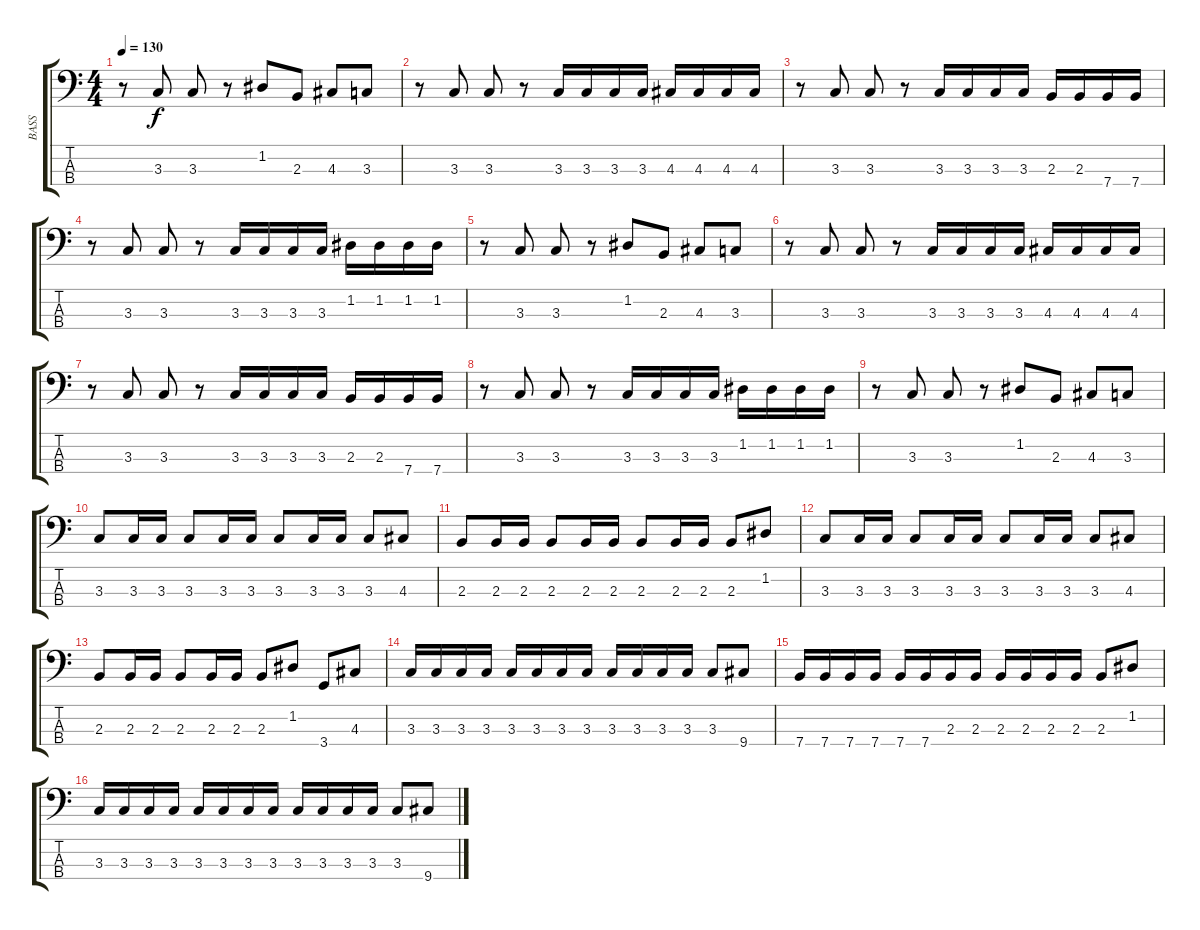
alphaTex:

\track ("BASS" "BASS") {instrument electricbassfinger}
\staff {score tabs}
\tuning (G2 D2 A1 E1) {hide}
\ts (4 4)
\tempo 130
\clef f4
\ks c
r.8{dy f} 3.3.8 3.3.8 r.8 1.2.8 2.3.8 4.3.8 3.3.8 |
r.8 3.3.8 3.3.8 r.8 3.3.16 3.3.16 3.3.16 3.3.16 4.3.16 4.3.16 4.3.16 4.3.16 |
r.8 3.3.8 3.3.8 r.8 3.3.16 3.3.16 3.3.16 3.3.16 2.3.16 2.3.16 7.4.16 7.4.16 |
r.8 3.3.8 3.3.8 r.8 3.3.16 3.3.16 3.3.16 3.3.16 1.2.16 1.2.16 1.2.16 1.2.16 |
r.8 3.3.8 3.3.8 r.8 1.2.8 2.3.8 4.3.8 3.3.8 |
r.8 3.3.8 3.3.8 r.8 3.3.16 3.3.16 3.3.16 3.3.16 4.3.16 4.3.16 4.3.16 4.3.16 |
r.8 3.3.8 3.3.8 r.8 3.3.16 3.3.16 3.3.16 3.3.16 2.3.16 2.3.16 7.4.16 7.4.16 |
r.8 3.3.8 3.3.8 r.8 3.3.16 3.3.16 3.3.16 3.3.16 1.2.16 1.2.16 1.2.16 1.2.16 |
r.8 3.3.8 3.3.8 r.8 1.2.8 2.3.8 4.3.8 3.3.8 |
3.3.8 3.3.16 3.3.16 3.3.8 3.3.16 3.3.16 3.3.8 3.3.16 3.3.16 3.3.8 4.3.8 |
2.3.8 2.3.16 2.3.16 2.3.8 2.3.16 2.3.16 2.3.8 2.3.16 2.3.16 2.3.8 1.2.8 |
3.3.8 3.3.16 3.3.16 3.3.8 3.3.16 3.3.16 3.3.8 3.3.16 3.3.16 3.3.8 4.3.8 |
2.3.8 2.3.16 2.3.16 2.3.8 2.3.16 2.3.16 2.3.8 1.2.8 3.4.8 4.3.8 |
3.3.16 3.3.16 3.3.16 3.3.16 3.3.16 3.3.16 3.3.16 3.3.16 3.3.16 3.3.16 3.3.16 3.3.16 3.3.8 9.4.8 |
7.4.16 7.4.16 7.4.16 7.4.16 7.4.16 7.4.16 2.3.16 2.3.16 2.3.16 2.3.16 2.3.16 2.3.16 2.3.8 1.2.8 |
3.3.16 3.3.16 3.3.16 3.3.16 3.3.16 3.3.16 3.3.16 3.3.16 3.3.16 3.3.16 3.3.16 3.3.16 3.3.8 9.4.8
